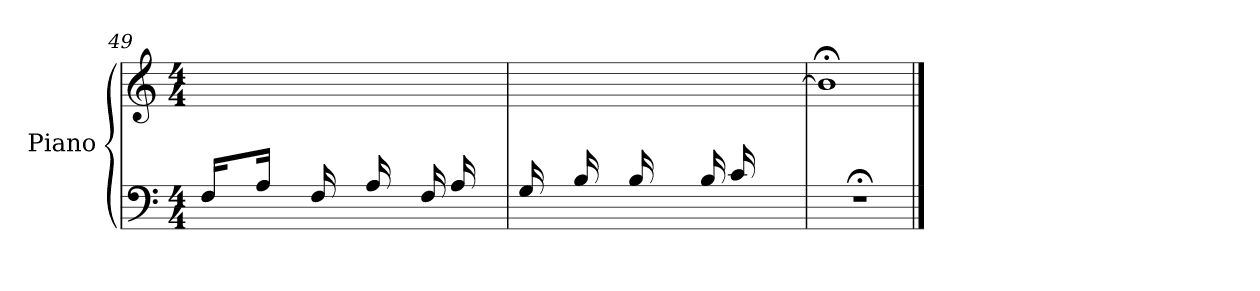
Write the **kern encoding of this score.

**kern	**kern
*part1	*part1
*staff2	*staff1
*I"Piano	*
*I'Pno.	*
*clefF4	*clefG2
*k[]	*k[]
*M4/4	*M4/4
=49	=49
*^	*
16F/LL	1ryy	16ryy
8ryy	.	16e\
.	.	16a\
16A/JJ	.	16ryy
8ryy	.	16e\LL
.	.	16a\
16F/	.	16ryy
8ryy	.	16e\JJ
.	.	16a\LL
16A/	.	16ryy
8ryy	.	16e\
.	.	16a\JJ
16F/LL	.	8ryy
16A/	.	.
8ryy	.	16e\
.	.	16a\JJ
=50	=50	=50
16G/LL	1ryy	16ryy
8ryy	.	16e\
.	.	16a\
16B/JJ	.	16ryy
8ryy	.	16e\LL
.	.	16a\
16B/	.	16ryy
4ryy	.	16e\JJ
.	.	8.a\L
16B/Jk	.	8ryy
16c/LL	.	.
8.ryy	.	16e\
.	.	16g\
.	.	[16b\JJ
*v	*v	*
!!LO:PB:g=z
=51	=51
1r;<	1b;<]
==	==
*-	*-
